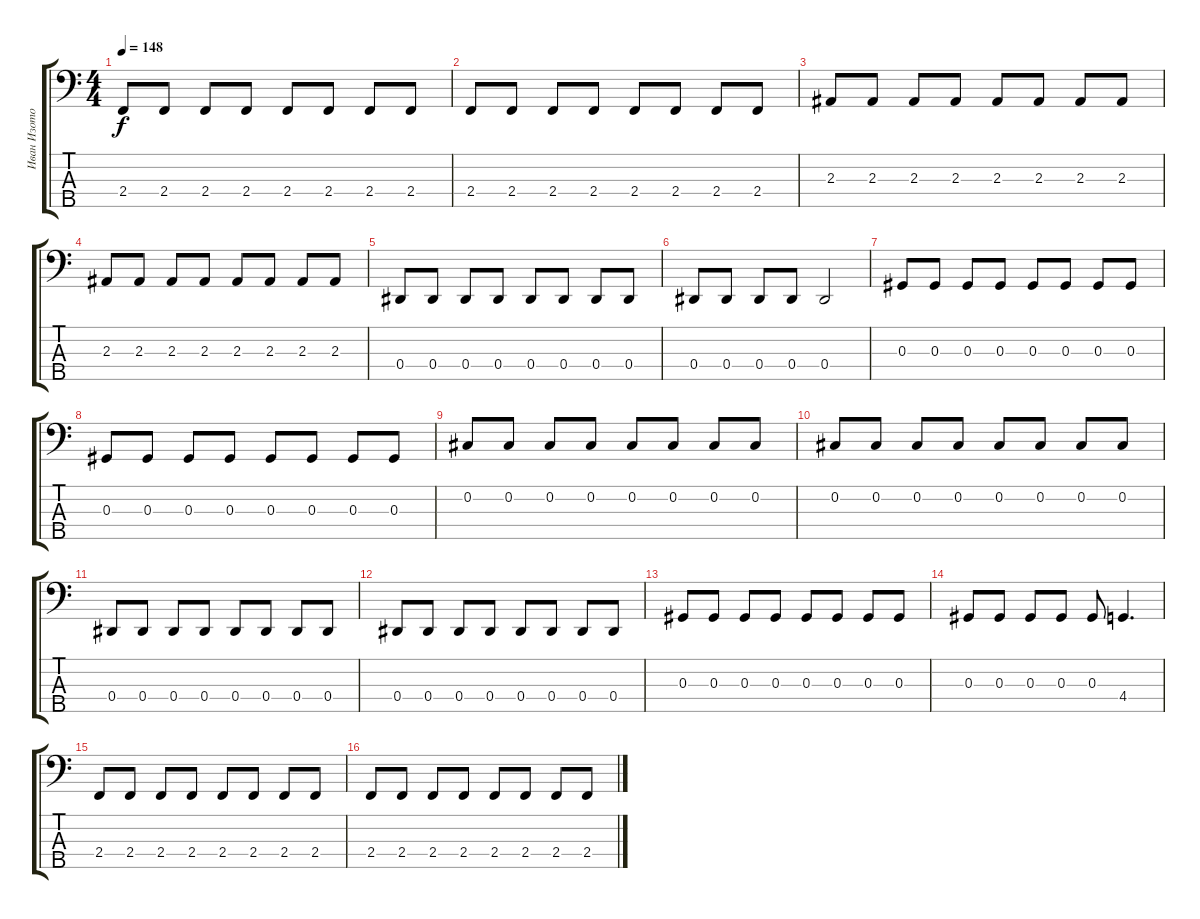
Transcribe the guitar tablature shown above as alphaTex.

\track ("Иван Изотов" "Иван Изото") {instrument electricbassfinger}
\staff {score tabs}
\tuning (Gb2 Db2 Ab1 Eb1 Bb0) {hide}
\ts (4 4)
\tempo 148
\clef f4
\ks c
2.4.8{dy f} 2.4.8 2.4.8 2.4.8 2.4.8 2.4.8 2.4.8 2.4.8 |
2.4.8 2.4.8 2.4.8 2.4.8 2.4.8 2.4.8 2.4.8 2.4.8 |
2.3.8 2.3.8 2.3.8 2.3.8 2.3.8 2.3.8 2.3.8 2.3.8 |
2.3.8 2.3.8 2.3.8 2.3.8 2.3.8 2.3.8 2.3.8 2.3.8 |
0.4.8 0.4.8 0.4.8 0.4.8 0.4.8 0.4.8 0.4.8 0.4.8 |
0.4.8 0.4.8 0.4.8 0.4.8 0.4.2 |
0.3.8 0.3.8 0.3.8 0.3.8 0.3.8 0.3.8 0.3.8 0.3.8 |
0.3.8 0.3.8 0.3.8 0.3.8 0.3.8 0.3.8 0.3.8 0.3.8 |
0.2.8 0.2.8 0.2.8 0.2.8 0.2.8 0.2.8 0.2.8 0.2.8 |
0.2.8 0.2.8 0.2.8 0.2.8 0.2.8 0.2.8 0.2.8 0.2.8 |
0.4.8 0.4.8 0.4.8 0.4.8 0.4.8 0.4.8 0.4.8 0.4.8 |
0.4.8 0.4.8 0.4.8 0.4.8 0.4.8 0.4.8 0.4.8 0.4.8 |
0.3.8 0.3.8 0.3.8 0.3.8 0.3.8 0.3.8 0.3.8 0.3.8 |
0.3.8 0.3.8 0.3.8 0.3.8 0.3.8 4.4.4{d} |
2.4.8 2.4.8 2.4.8 2.4.8 2.4.8 2.4.8 2.4.8 2.4.8 |
2.4.8 2.4.8 2.4.8 2.4.8 2.4.8 2.4.8 2.4.8 2.4.8
